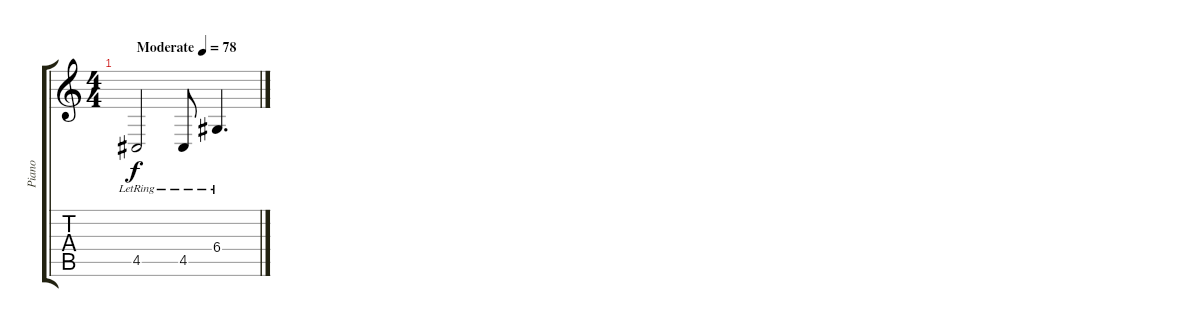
\track ("Piano" "Piano") {instrument acousticgrandpiano}
\staff {score tabs}
\tuning (E4 B3 G3 D3 A2 E2) {hide}
\ts (4 4)
\tempo (78 "Moderate")
\clef g2
\ks c
4.5{lr}.2{dy f instrument acousticgrandpiano} 4.5{lr}.8 6.4{lr}.4{d}
